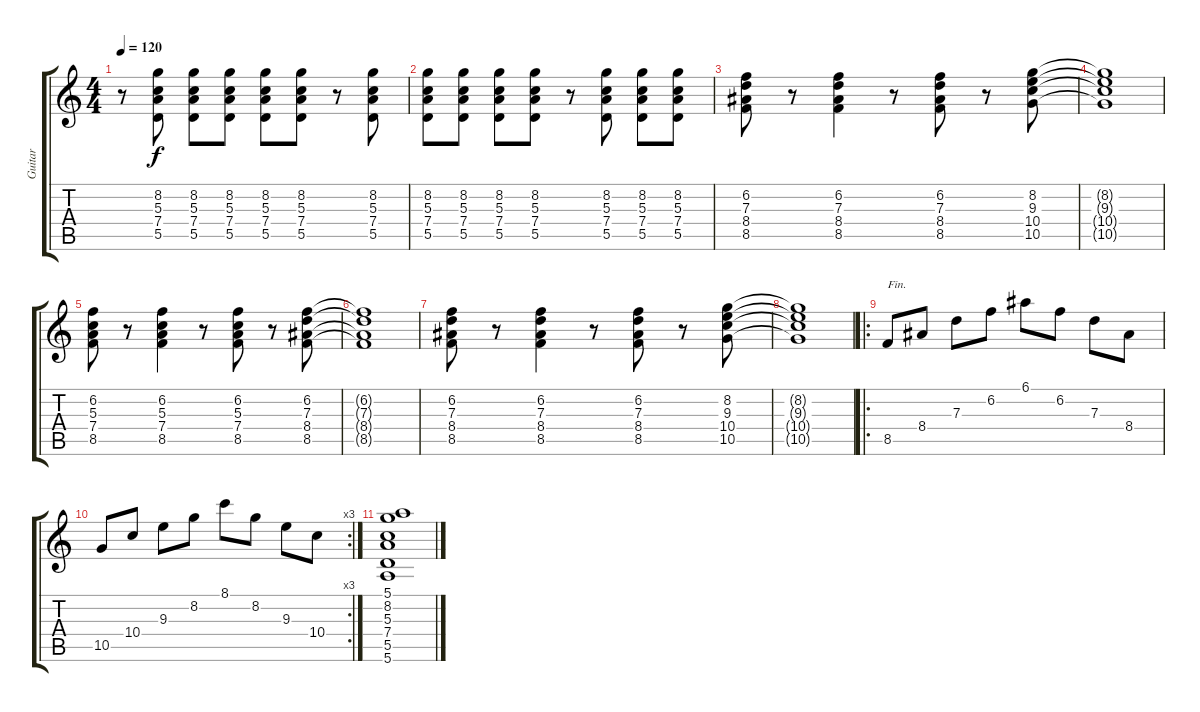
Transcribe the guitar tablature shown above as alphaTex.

\track ("Guitar" "Guitar") {instrument electricguitarjazz}
\staff {score tabs}
\tuning (E4 B3 G3 D3 A2 E2) {hide}
\ts (4 4)
\tempo 120
\clef g2
\ks c
r.8{dy f} (8.2 5.3 7.4 5.5).8 (8.2 5.3 7.4 5.5).8 (8.2 5.3 7.4 5.5).8 (8.2 5.3 7.4 5.5).8 (8.2 5.3 7.4 5.5).8 r.8 (8.2 5.3 7.4 5.5).8 |
(8.2 5.3 7.4 5.5).8 (8.2 5.3 7.4 5.5).8 (8.2 5.3 7.4 5.5).8 (8.2 5.3 7.4 5.5).8 r.8 (8.2 5.3 7.4 5.5).8 (8.2 5.3 7.4 5.5).8 (8.2 5.3 7.4 5.5).8 |
(6.2 7.3 8.4 8.5).8 r.8 (6.2 7.3 8.4 8.5).4 r.8 (6.2 7.3 8.4 8.5).8 r.8 (8.2 9.3 10.4 10.5).8 |
(8.2{t} 9.3{t} 10.4{t} 10.5{t}).1 |
(6.2 5.3 7.4 8.5).8 r.8 (6.2 5.3 7.4 8.5).4 r.8 (6.2 5.3 7.4 8.5).8 r.8 (6.2 7.3 8.4 8.5).8 |
(6.2{t} 7.3{t} 8.4{t} 8.5{t}).1 |
(6.2 7.3 8.4 8.5).8 r.8 (6.2 7.3 8.4 8.5).4 r.8 (6.2 7.3 8.4 8.5).8 r.8 (8.2 9.3 10.4 10.5).8 |
(8.2{t} 9.3{t} 10.4{t} 10.5{t}).1 |
\ro
8.5.8{txt "Fin."} 8.4.8 7.3.8 6.2.8 6.1.8 6.2.8 7.3.8 8.4.8 |
\rc 3
10.5.8 10.4.8 9.3.8 8.2.8 8.1.8 8.2.8 9.3.8 10.4.8 |
(5.1 8.2 5.3 7.4 5.5 5.6).1
